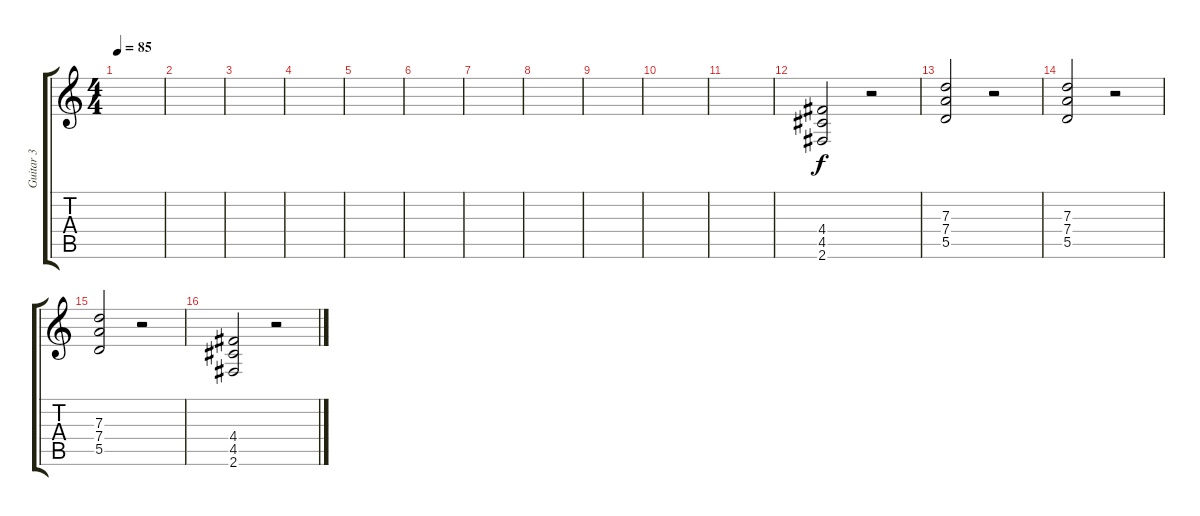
\track ("Guitar 3" "Guitar 3") {instrument electricguitarmuted}
\staff {score tabs}
\tuning (E4 B3 G3 D3 A2 E2) {hide}
\ts (4 4)
\tempo 85
\clef g2
\ks c
|
|
|
|
|
|
|
|
|
|
|
(4.4 4.5 2.6).2{volume 13} r.2 |
(7.3 7.4 5.5).2 r.2 |
(7.3 7.4 5.5).2 r.2 |
(7.3 7.4 5.5).2 r.2 |
(4.4 4.5 2.6).2 r.2
